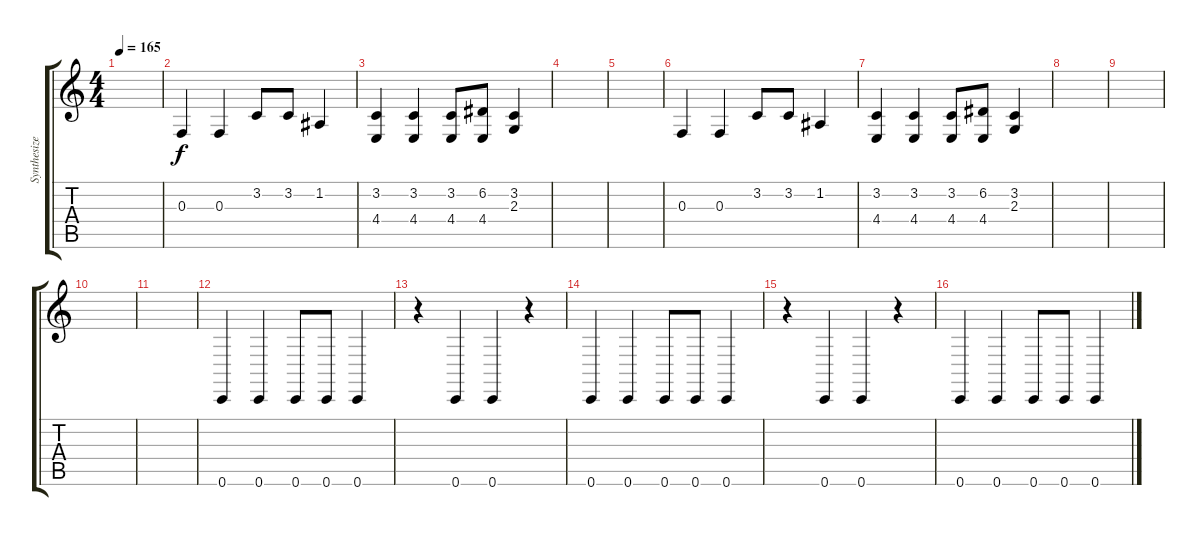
\track ("Synthesizer" "Synthesize") {instrument lead6voice}
\staff {score tabs}
\tuning (D4 A3 F3 C3 G2 C2) {hide}
\ts (4 4)
\tempo 165
\clef g2
\ks c
|
0.3.4 0.3.4 3.2.8 3.2.8 1.2.4 |
(3.2 4.4).4 (3.2 4.4).4 (3.2 4.4).8 (6.2 4.4).8 (3.2 2.3).4 |
|
|
0.3.4 0.3.4 3.2.8 3.2.8 1.2.4 |
(3.2 4.4).4 (3.2 4.4).4 (3.2 4.4).8 (6.2 4.4).8 (3.2 2.3).4 |
|
|
|
|
0.6.4 0.6.4 0.6.8 0.6.8 0.6.4 |
r.4 0.6.4 0.6.4 r.4 |
0.6.4 0.6.4 0.6.8 0.6.8 0.6.4 |
r.4 0.6.4 0.6.4 r.4 |
0.6.4 0.6.4 0.6.8 0.6.8 0.6.4
